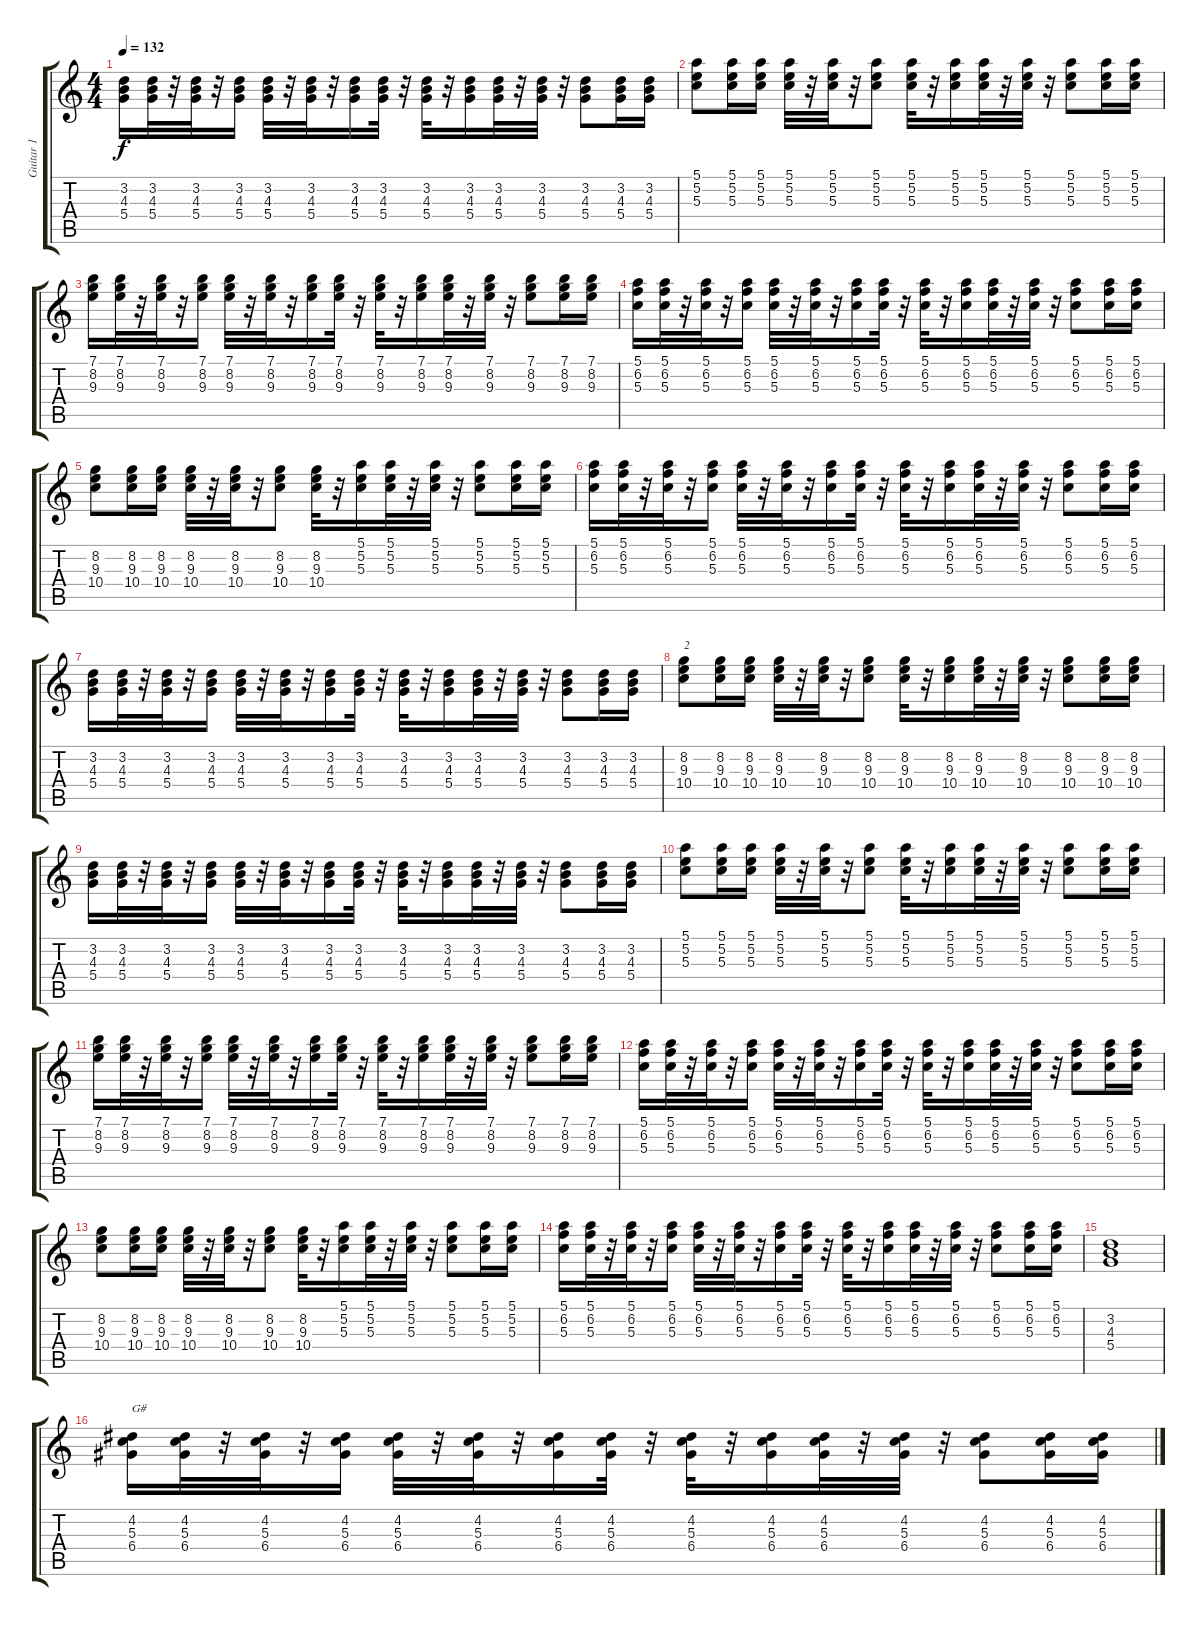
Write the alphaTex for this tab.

\track ("Guitar 1" "Guitar 1") {instrument distortionguitar}
\staff {score tabs}
\tuning (E4 B3 G3 D3 A2 E2) {hide}
\ts (4 4)
\tempo 132
\clef g2
\ks c
(3.2 4.3 5.4).16{dy f} (3.2 4.3 5.4).32 r.32 (3.2 4.3 5.4).32 r.32 (3.2 4.3 5.4).16 (3.2 4.3 5.4).32 r.32 (3.2 4.3 5.4).32 r.32 (3.2 4.3 5.4).16 (3.2 4.3 5.4).32 r.32 (3.2 4.3 5.4).32 r.32 (3.2 4.3 5.4).16 (3.2 4.3 5.4).32 r.32 (3.2 4.3 5.4).32 r.32 (3.2 4.3 5.4).8 (3.2 4.3 5.4).16 (3.2 4.3 5.4).16 |
(5.1 5.2 5.3).8 (5.1 5.2 5.3).16 (5.1 5.2 5.3).16 (5.1 5.2 5.3).32 r.32 (5.1 5.2 5.3).32 r.32 (5.1 5.2 5.3).8 (5.1 5.2 5.3).32 r.32 (5.1 5.2 5.3).16 (5.1 5.2 5.3).32 r.32 (5.1 5.2 5.3).32 r.32 (5.1 5.2 5.3).8 (5.1 5.2 5.3).16 (5.1 5.2 5.3).16 |
(7.1 8.2 9.3).16 (7.1 8.2 9.3).32 r.32 (7.1 8.2 9.3).32 r.32 (7.1 8.2 9.3).16 (7.1 8.2 9.3).32 r.32 (7.1 8.2 9.3).32 r.32 (7.1 8.2 9.3).16 (7.1 8.2 9.3).32 r.32 (7.1 8.2 9.3).32 r.32 (7.1 8.2 9.3).16 (7.1 8.2 9.3).32 r.32 (7.1 8.2 9.3).32 r.32 (7.1 8.2 9.3).8 (7.1 8.2 9.3).16 (7.1 8.2 9.3).16 |
(5.1 6.2 5.3).16 (5.1 6.2 5.3).32 r.32 (5.1 6.2 5.3).32 r.32 (5.1 6.2 5.3).16 (5.1 6.2 5.3).32 r.32 (5.1 6.2 5.3).32 r.32 (5.1 6.2 5.3).16 (5.1 6.2 5.3).32 r.32 (5.1 6.2 5.3).32 r.32 (5.1 6.2 5.3).16 (5.1 6.2 5.3).32 r.32 (5.1 6.2 5.3).32 r.32 (5.1 6.2 5.3).8 (5.1 6.2 5.3).16 (5.1 6.2 5.3).16 |
(8.2 9.3 10.4).8 (8.2 9.3 10.4).16 (8.2 9.3 10.4).16 (8.2 9.3 10.4).32 r.32 (8.2 9.3 10.4).32 r.32 (8.2 9.3 10.4).8 (8.2 9.3 10.4).32 r.32 (5.1 5.2 5.3).16 (5.1 5.2 5.3).32 r.32 (5.1 5.2 5.3).32 r.32 (5.1 5.2 5.3).8 (5.1 5.2 5.3).16 (5.1 5.2 5.3).16 |
(5.1 6.2 5.3).16 (5.1 6.2 5.3).32 r.32 (5.1 6.2 5.3).32 r.32 (5.1 6.2 5.3).16 (5.1 6.2 5.3).32 r.32 (5.1 6.2 5.3).32 r.32 (5.1 6.2 5.3).16 (5.1 6.2 5.3).32 r.32 (5.1 6.2 5.3).32 r.32 (5.1 6.2 5.3).16 (5.1 6.2 5.3).32 r.32 (5.1 6.2 5.3).32 r.32 (5.1 6.2 5.3).8 (5.1 6.2 5.3).16 (5.1 6.2 5.3).16 |
(3.2 4.3 5.4).16 (3.2 4.3 5.4).32 r.32 (3.2 4.3 5.4).32 r.32 (3.2 4.3 5.4).16 (3.2 4.3 5.4).32 r.32 (3.2 4.3 5.4).32 r.32 (3.2 4.3 5.4).16 (3.2 4.3 5.4).32 r.32 (3.2 4.3 5.4).32 r.32 (3.2 4.3 5.4).16 (3.2 4.3 5.4).32 r.32 (3.2 4.3 5.4).32 r.32 (3.2 4.3 5.4).8 (3.2 4.3 5.4).16 (3.2 4.3 5.4).16 |
(8.2 9.3 10.4).8{txt "2"} (8.2 9.3 10.4).16 (8.2 9.3 10.4).16 (8.2 9.3 10.4).32 r.32 (8.2 9.3 10.4).32 r.32 (8.2 9.3 10.4).8 (8.2 9.3 10.4).32 r.32 (8.2 9.3 10.4).16 (8.2 9.3 10.4).32 r.32 (8.2 9.3 10.4).32 r.32 (8.2 9.3 10.4).8 (8.2 9.3 10.4).16 (8.2 9.3 10.4).16 |
(3.2 4.3 5.4).16 (3.2 4.3 5.4).32 r.32 (3.2 4.3 5.4).32 r.32 (3.2 4.3 5.4).16 (3.2 4.3 5.4).32 r.32 (3.2 4.3 5.4).32 r.32 (3.2 4.3 5.4).16 (3.2 4.3 5.4).32 r.32 (3.2 4.3 5.4).32 r.32 (3.2 4.3 5.4).16 (3.2 4.3 5.4).32 r.32 (3.2 4.3 5.4).32 r.32 (3.2 4.3 5.4).8 (3.2 4.3 5.4).16 (3.2 4.3 5.4).16 |
(5.1 5.2 5.3).8 (5.1 5.2 5.3).16 (5.1 5.2 5.3).16 (5.1 5.2 5.3).32 r.32 (5.1 5.2 5.3).32 r.32 (5.1 5.2 5.3).8 (5.1 5.2 5.3).32 r.32 (5.1 5.2 5.3).16 (5.1 5.2 5.3).32 r.32 (5.1 5.2 5.3).32 r.32 (5.1 5.2 5.3).8 (5.1 5.2 5.3).16 (5.1 5.2 5.3).16 |
(7.1 8.2 9.3).16 (7.1 8.2 9.3).32 r.32 (7.1 8.2 9.3).32 r.32 (7.1 8.2 9.3).16 (7.1 8.2 9.3).32 r.32 (7.1 8.2 9.3).32 r.32 (7.1 8.2 9.3).16 (7.1 8.2 9.3).32 r.32 (7.1 8.2 9.3).32 r.32 (7.1 8.2 9.3).16 (7.1 8.2 9.3).32 r.32 (7.1 8.2 9.3).32 r.32 (7.1 8.2 9.3).8 (7.1 8.2 9.3).16 (7.1 8.2 9.3).16 |
(5.1 6.2 5.3).16 (5.1 6.2 5.3).32 r.32 (5.1 6.2 5.3).32 r.32 (5.1 6.2 5.3).16 (5.1 6.2 5.3).32 r.32 (5.1 6.2 5.3).32 r.32 (5.1 6.2 5.3).16 (5.1 6.2 5.3).32 r.32 (5.1 6.2 5.3).32 r.32 (5.1 6.2 5.3).16 (5.1 6.2 5.3).32 r.32 (5.1 6.2 5.3).32 r.32 (5.1 6.2 5.3).8 (5.1 6.2 5.3).16 (5.1 6.2 5.3).16 |
(8.2 9.3 10.4).8 (8.2 9.3 10.4).16 (8.2 9.3 10.4).16 (8.2 9.3 10.4).32 r.32 (8.2 9.3 10.4).32 r.32 (8.2 9.3 10.4).8 (8.2 9.3 10.4).32 r.32 (5.1 5.2 5.3).16 (5.1 5.2 5.3).32 r.32 (5.1 5.2 5.3).32 r.32 (5.1 5.2 5.3).8 (5.1 5.2 5.3).16 (5.1 5.2 5.3).16 |
(5.1 6.2 5.3).16 (5.1 6.2 5.3).32 r.32 (5.1 6.2 5.3).32 r.32 (5.1 6.2 5.3).16 (5.1 6.2 5.3).32 r.32 (5.1 6.2 5.3).32 r.32 (5.1 6.2 5.3).16 (5.1 6.2 5.3).32 r.32 (5.1 6.2 5.3).32 r.32 (5.1 6.2 5.3).16 (5.1 6.2 5.3).32 r.32 (5.1 6.2 5.3).32 r.32 (5.1 6.2 5.3).8 (5.1 6.2 5.3).16 (5.1 6.2 5.3).16 |
(3.2 4.3 5.4).1 |
(4.2 5.3 6.4).16{txt "G#"} (4.2 5.3 6.4).32 r.32 (4.2 5.3 6.4).32 r.32 (4.2 5.3 6.4).16 (4.2 5.3 6.4).32 r.32 (4.2 5.3 6.4).32 r.32 (4.2 5.3 6.4).16 (4.2 5.3 6.4).32 r.32 (4.2 5.3 6.4).32 r.32 (4.2 5.3 6.4).16 (4.2 5.3 6.4).32 r.32 (4.2 5.3 6.4).32 r.32 (4.2 5.3 6.4).8 (4.2 5.3 6.4).16 (4.2 5.3 6.4).16
